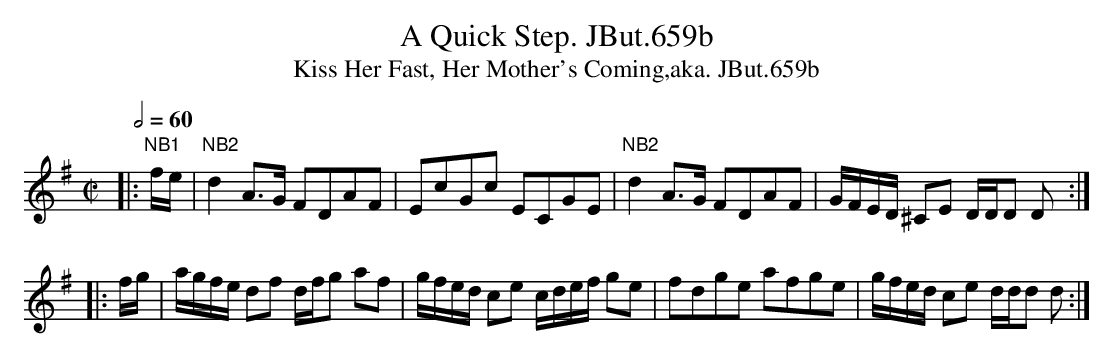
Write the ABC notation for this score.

X:1
T:Quick Step. JBut.659b, A
T:Kiss Her Fast, Her Mother's Coming,aka. JBut.659b
M:C|
L:1/8
Q:1/2=60
K:G
|:"NB1"f/e/|"NB2"d2 A>G FDAF|EcGc ECGE|"NB2"d2 A>G FDAF|G/F/E/D/ ^CE D/D/D D:|
|:f/g/|a/g/f/e/ df d/f/g af|g/f/e/d/ ce c/d/e/f/ ge|\
fdge afge|g/f/e/d/ ce d/d/d d:|
